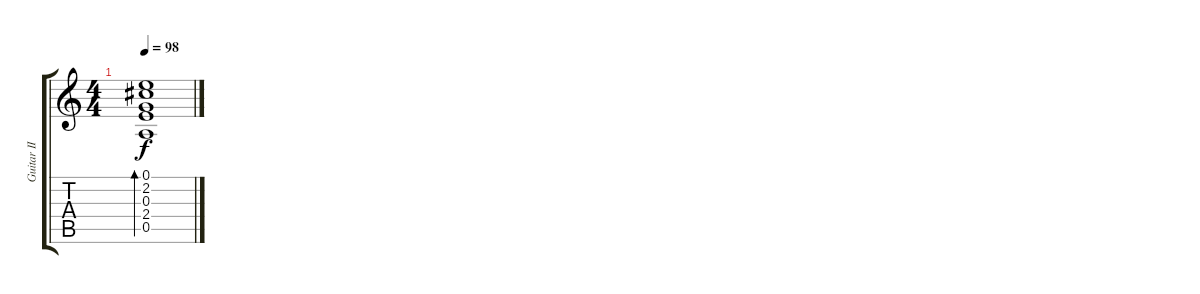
\track ("Guitar II" "Guitar II") {instrument acousticguitarsteel}
\staff {score tabs}
\tuning (E4 B3 G3 D3 A2 E2) {hide}
\ts (4 4)
\tempo 98
\clef g2
\ks c
(0.1 2.2 0.3 2.4 0.5).1{bd 60 dy f}
